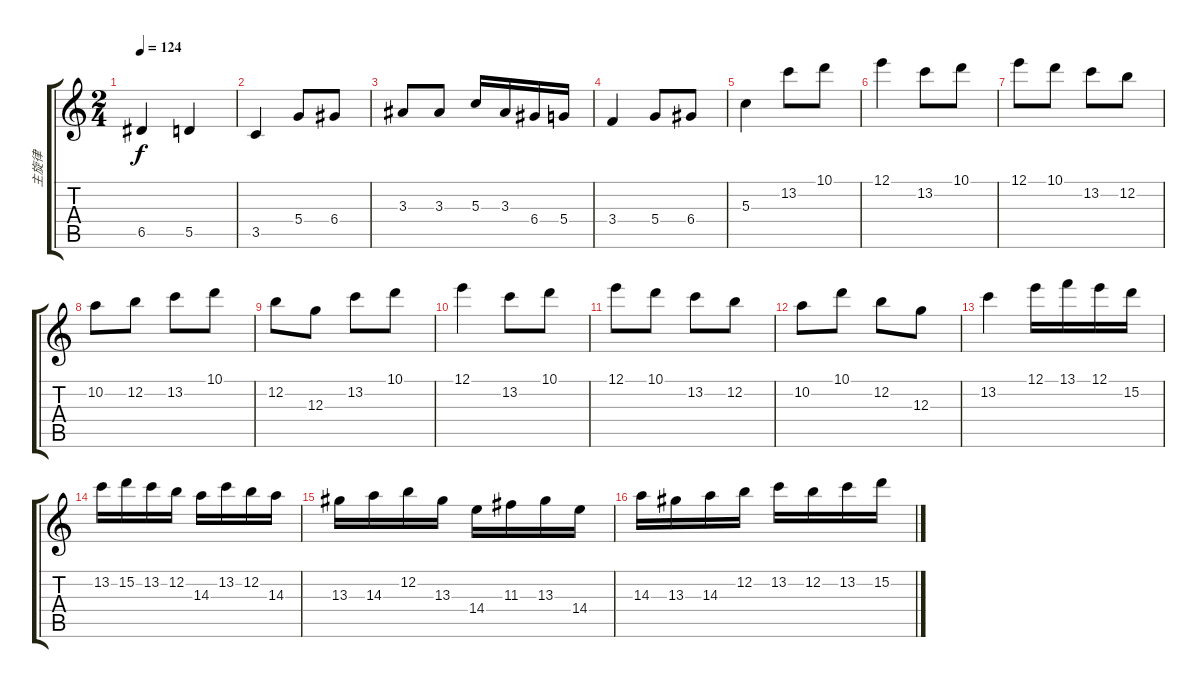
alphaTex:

\track ("主旋律" "主旋律") {instrument distortionguitar}
\staff {score tabs}
\tuning (E4 B3 G3 D3 A2 E2) {hide}
\ts (2 4)
\tempo 124
\clef g2
\ks c
6.5.4{dy f} 5.5.4 |
3.5.4 5.4.8 6.4.8 |
3.3.8 3.3.8 5.3.16 3.3.16 6.4.16 5.4.16 |
3.4.4 5.4.8 6.4.8 |
5.3.4 13.2.8 10.1.8 |
12.1.4 13.2.8 10.1.8 |
12.1.8 10.1.8 13.2.8 12.2.8 |
10.2.8 12.2.8 13.2.8 10.1.8 |
12.2.8 12.3.8 13.2.8 10.1.8 |
12.1.4 13.2.8 10.1.8 |
12.1.8 10.1.8 13.2.8 12.2.8 |
10.2.8 10.1.8 12.2.8 12.3.8 |
13.2.4 12.1.16 13.1.16 12.1.16 15.2.16 |
13.2.16 15.2.16 13.2.16 12.2.16 14.3.16 13.2.16 12.2.16 14.3.16 |
13.3.16 14.3.16 12.2.16 13.3.16 14.4.16 11.3.16 13.3.16 14.4.16 |
14.3.16 13.3.16 14.3.16 12.2.16 13.2.16 12.2.16 13.2.16 15.2.16
